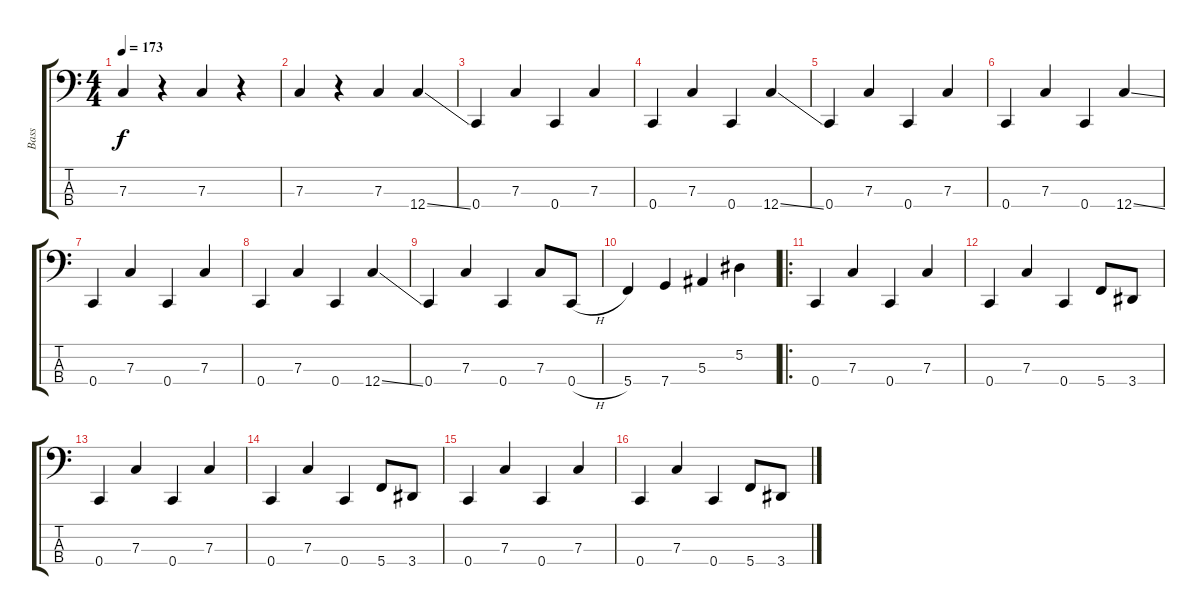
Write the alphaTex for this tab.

\track ("Bass" "Bass") {instrument electricbassfinger}
\staff {score tabs}
\tuning (Eb2 Bb1 F1 C1) {hide}
\ts (4 4)
\tempo 173
\clef f4
\ks c
7.3.4{dy f instrument electricbassfinger} r.4 7.3.4 r.4 |
7.3.4 r.4 7.3.4 12.4{ss}.4 |
0.4.4 7.3.4 0.4.4 7.3.4 |
0.4.4 7.3.4 0.4.4 12.4{ss}.4 |
0.4.4 7.3.4 0.4.4 7.3.4 |
0.4.4 7.3.4 0.4.4 12.4{ss}.4 |
0.4.4 7.3.4 0.4.4 7.3.4 |
0.4.4 7.3.4 0.4.4 12.4{ss}.4 |
0.4.4 7.3.4 0.4.4 7.3.8 0.4{h}.8 |
5.4.4 7.4.4 5.3.4 5.2.4 |
\ro
0.4.4 7.3.4 0.4.4 7.3.4 |
0.4.4 7.3.4 0.4.4 5.4.8 3.4.8 |
0.4.4 7.3.4 0.4.4 7.3.4 |
0.4.4 7.3.4 0.4.4 5.4.8 3.4.8 |
0.4.4 7.3.4 0.4.4 7.3.4 |
0.4.4 7.3.4 0.4.4 5.4.8 3.4.8
